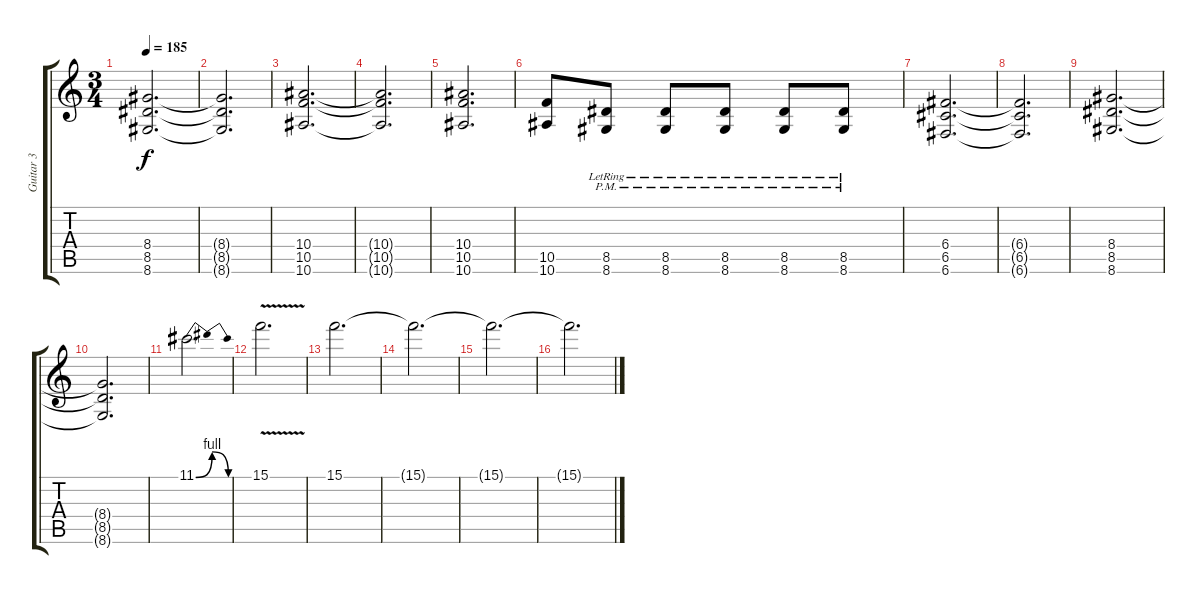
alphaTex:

\track ("Guitar 3" "Guitar 3") {instrument distortionguitar}
\staff {score tabs}
\tuning (D4 A3 F3 C3 G2 C2) {hide}
\ts (3 4)
\tempo 185
\clef g2
\ks c
(8.4 8.5 8.6).2{d dy f} |
(8.4{t} 8.5{t} 8.6{t}).2{d} |
(10.4 10.5 10.6).2{d} |
(10.4{t} 10.5{t} 10.6{t}).2{d} |
(10.4 10.5 10.6).2{d} |
(10.5 10.6).8 (8.5{pm lr} 8.6{pm lr}).8 (8.5{pm lr} 8.6{pm lr}).8 (8.5{pm lr} 8.6{pm lr}).8 (8.5{pm lr} 8.6{pm lr}).8 (8.5{pm lr} 8.6{pm lr}).8 |
(6.4 6.5 6.6).2{d} |
(6.4{t} 6.5{t} 6.6{t}).2{d} |
(8.4 8.5 8.6).2{d} |
(8.4{t} 8.5{t} 8.6{t}).2{d} |
11.1{be (bendrelease 0 0 15 4 15 4 60 0)}.2{d} |
15.1{v}.2{d} |
15.1.2{d volume 0} |
15.1{t}.2{d} |
15.1{t}.2{d} |
15.1{t}.2{d}
